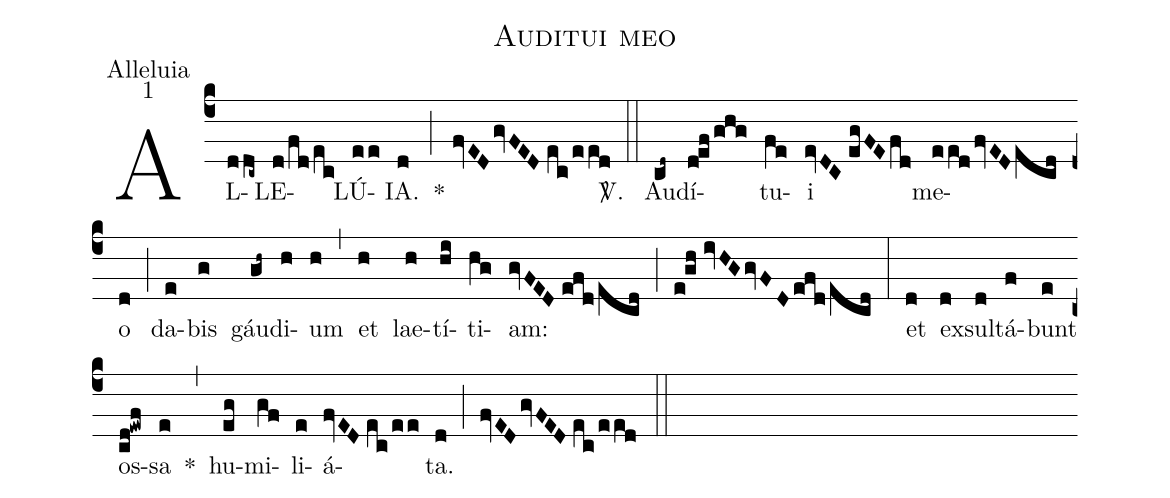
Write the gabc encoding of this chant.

name:Auditui meo;
office-part:Alleluia;
mode:1;
%%
(c4) AL(ddc~)LE(d/fd/ec)LÚ(ee)IA.(d) *(;) (fvED/gvFED//ec/eed) <sp>V/</sp>.(::) Au(cd~)dí(d!ef/ghg)tu(fe)i(evDC//egFEfd) me(eed/fvED/ecd)o(d) (;) da(e)bis(g) gáu(gh~)di(h)um(h) (,) et(h) lae(h)tí(hi)ti(hg)am:(gvFED//efd/ecd) (;) (e!gh//ivHG/gvFD/efd/ecd) (:) et(d) ex(d)sul(d)tá(f)bunt(e) os(cd!ewf)sa(e) *(,) hu(eg)mi(gf)li(e)á(fvED//ec/ee)ta.(d) (;) (fvEDgvFED//ec/eed) (::)
